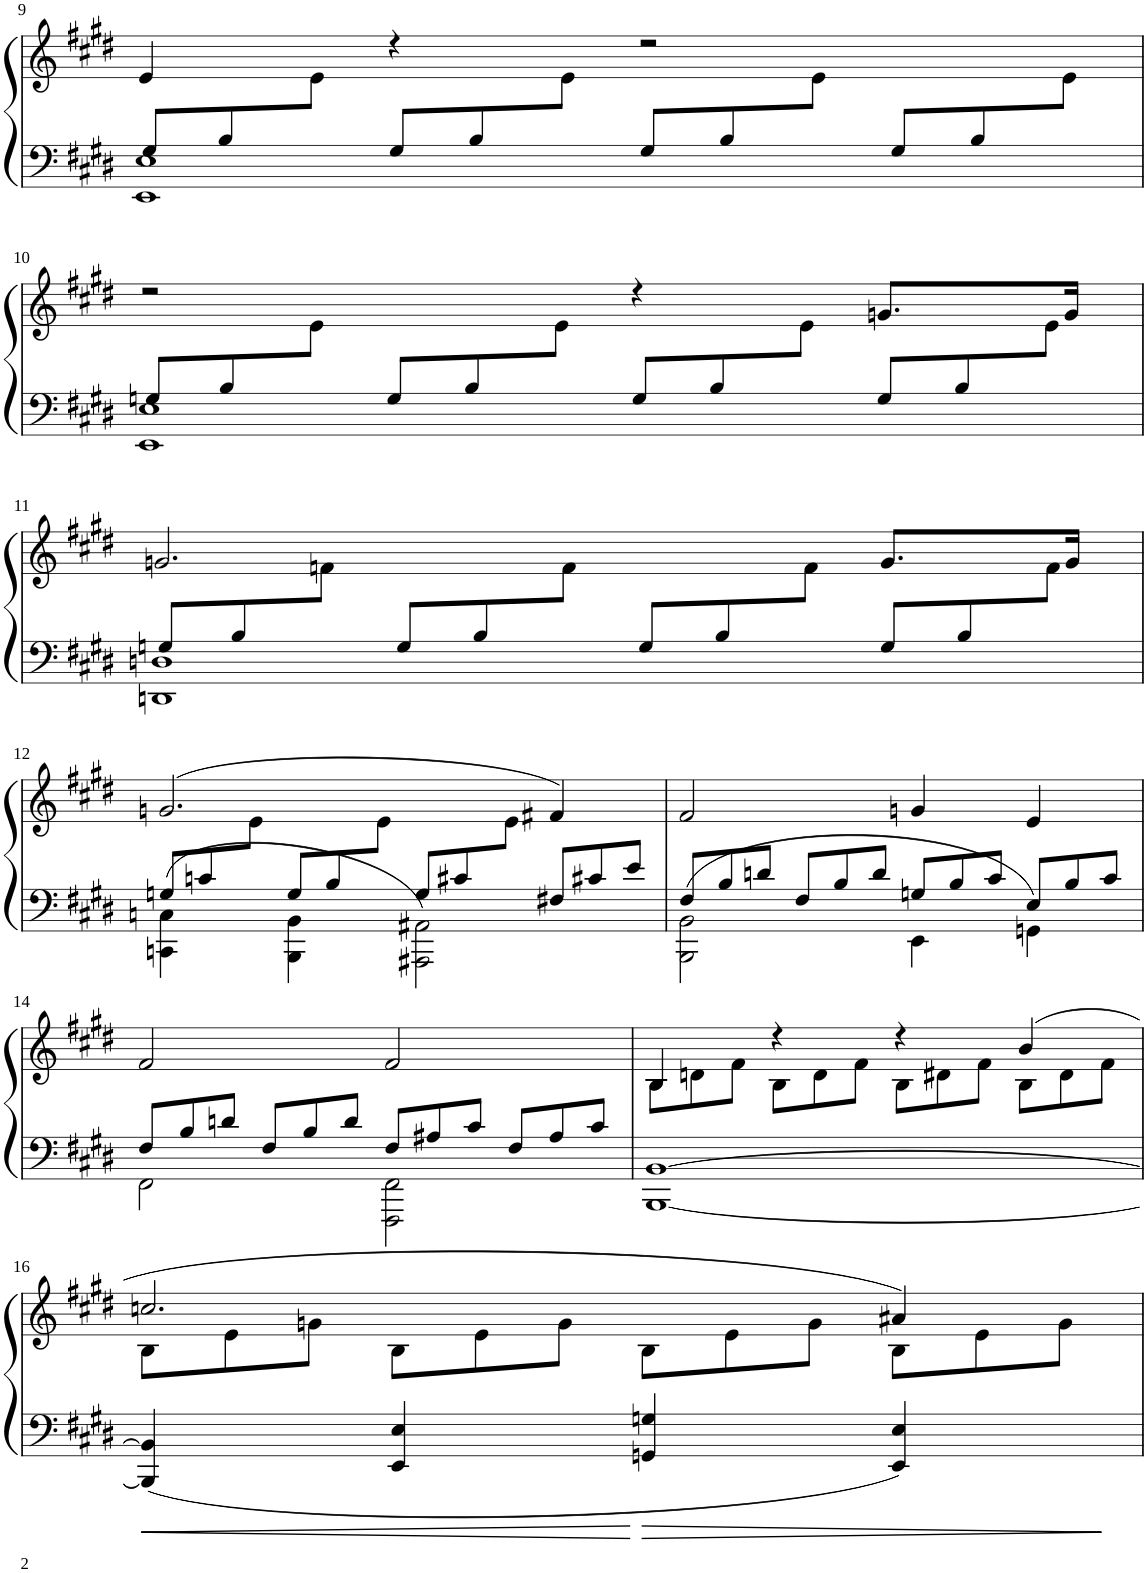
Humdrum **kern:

**kern	**kern
*part1	*part1
*staff2	*staff1
*I"Piano	*
*I'Pno	*
!!LO:PB:g=z
*clefF4	*clefG2
*k[f#c#g#d#]	*k[f#c#g#d#]
*M4/4	*M4/4
*met(c|)	*met(c|)
*Xtuplet	*
=9	=9
*^	*^
12G#/L	1EE 1E	4e/	6ryy
12B/	.	.	.
12ryy	.	.	12e\J
12G#/L	.	4r	6ryy
12B/	.	.	.
12ryy	.	.	12e\J
12G#/L	.	2r	6ryy
12B/	.	.	.
12ryy	.	.	12e\J
12G#/L	.	.	6ryy
12B/	.	.	.
12ryy	.	.	12e\J
!!LO:LB:g=z	!!
=10	=10	=10	=10
12Gn/L	1EE 1E	2r	6ryy
12B/	.	.	.
12ryy	.	.	12e\J
12G/L	.	.	6ryy
12B/	.	.	.
12ryy	.	.	12e\J
12G/L	.	4r	6ryy
12B/	.	.	.
12ryy	.	.	12e\J
12G/L	.	8.gn/L	6ryy
12B/	.	.	.
12ryy	.	.	12e\J
.	.	16g/Jk	.
!!LO:LB:g=z	!!
=11	=11	=11	=11
12Gn/L	1DDn 1Dn	2.gn/	6ryy
12B/	.	.	.
12ryy	.	.	12fn\J
12G/L	.	.	6ryy
12B/	.	.	.
12ryy	.	.	12f\J
12G/L	.	.	6ryy
12B/	.	.	.
12ryy	.	.	12f\J
12G/L	.	8.g/L	6ryy
12B/	.	.	.
12ryy	.	.	12f\J
.	.	16g/Jk	.
!!LO:LB:g=z	!!
=12	=12	=12	=12
12Gn/L	4CCn\ 4Cn\	(2.gn/	6ryy
12cn/	.	.	.
12ryy	.	.	12e\J
12G/L	4BBB\ 4BB\	.	6ryy
12B/	.	.	.
12ryy	.	.	12e\J
12G/L	2AAA#X\ 2AA#X\	.	6ryy
12c#X/	.	.	.
12ryy	.	.	12e\J
12F#X/L	.	4f#X/)	4ryy
12c#X/	.	.	.
12e/J	.	.	.
*	*	*v	*v
=13	=13	=13
12F#/L	2BBB\ 2BB\	2f#/
12B/	.	.
12dn/J	.	.
12F#/L	.	.
12B/	.	.
12d/J	.	.
12Gn/L	4EE\	4gn/
12B/	.	.
12c#/J	.	.
12E/L	4GGn\	4e/
12B/	.	.
12c#/J	.	.
!!LO:LB:g=z
=14	=14	=14
12F#/L	2FF#\	2f#/
12B/	.	.
12dn/J	.	.
12F#/L	.	.
12B/	.	.
12d/J	.	.
12F#/L	2FFF#\ 2FF#\	2f#/
12A#X/	.	.
12c#/J	.	.
12F#/L	.	.
12A#/	.	.
12c#/J	.	.
*v	*v	*
=15	=15
*	*^
*	*	*Xtuplet
[1BBB [1BB	4B/	12B\L
.	.	12dn\
.	.	12f#\J
.	4r	12B\L
.	.	12d\
.	.	12f#\J
.	4r	12B\L
.	.	12d#X\
.	.	12f#\J
.	(4b/	12B\L
.	.	12d#\
.	.	12f#\J
!!LO:LB:g=z	!!
=16	=16	=16
4BBB/] 4BB/]	2.ccn/	12B\L
.	.	12e\
.	.	12gn\J
4EE/ 4E/	.	12B\L
.	.	12e\
.	.	12g\J
4GGn/ 4Gn/	.	12B\L
.	.	12e\
.	.	12g\J
4EE/ 4E/	4a#X/)	12B\L
.	.	12e\
.	.	12g\J
*	*v	*v
=	=
*-	*-
